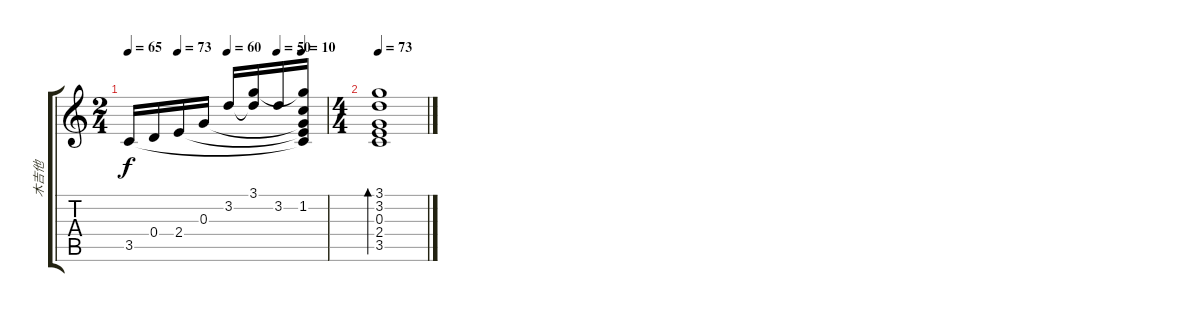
\track ("木吉他" "木吉他") {instrument acousticguitarsteel}
\staff {score tabs}
\tuning (E4 B3 G3 D3 A2 E2) {hide}
\ts (2 4)
\tempo 65
\tempo (73 0.25)
\tempo (60 0.5)
\tempo (50 0.75)
\tempo (10 0.875)
\clef g2
\ks c
3.5.16{dy f} 0.4.16 2.4.16 0.3.16 3.2.16 (3.1 3.2{t}).16 3.2.16 (3.1{t} 1.2 0.3{t} 2.4{t} 3.5{t}).16 |
\ts (4 4)
\tempo 73
(3.1 3.2 0.3 2.4 3.5).1{bd 240}
